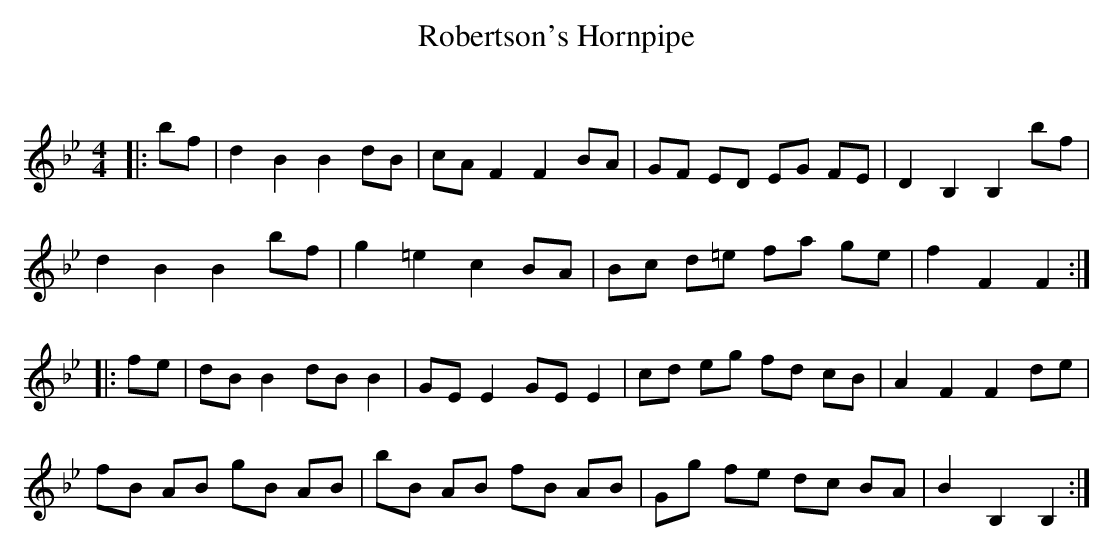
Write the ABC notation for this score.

X:1
T: Robertson's Hornpipe
C:
Q: 232
K:Bb
M:4/4
L:1/8
|:bf|d2 B2 B2 dB|cA F2 F2 BA|GF ED EG FE|D2 B,2 B,2 bf|
d2 B2 B2 bf|g2 =e2 c2 BA|Bc d=e fa ge|f2 F2 F2:|
|:fe|dB B2 dB B2|GE E2 GE E2|cd eg fd cB|A2 F2 F2 de|
fB AB gB AB|bB AB fB AB|Gg fe dc BA|B2 B,2 B,2:|
